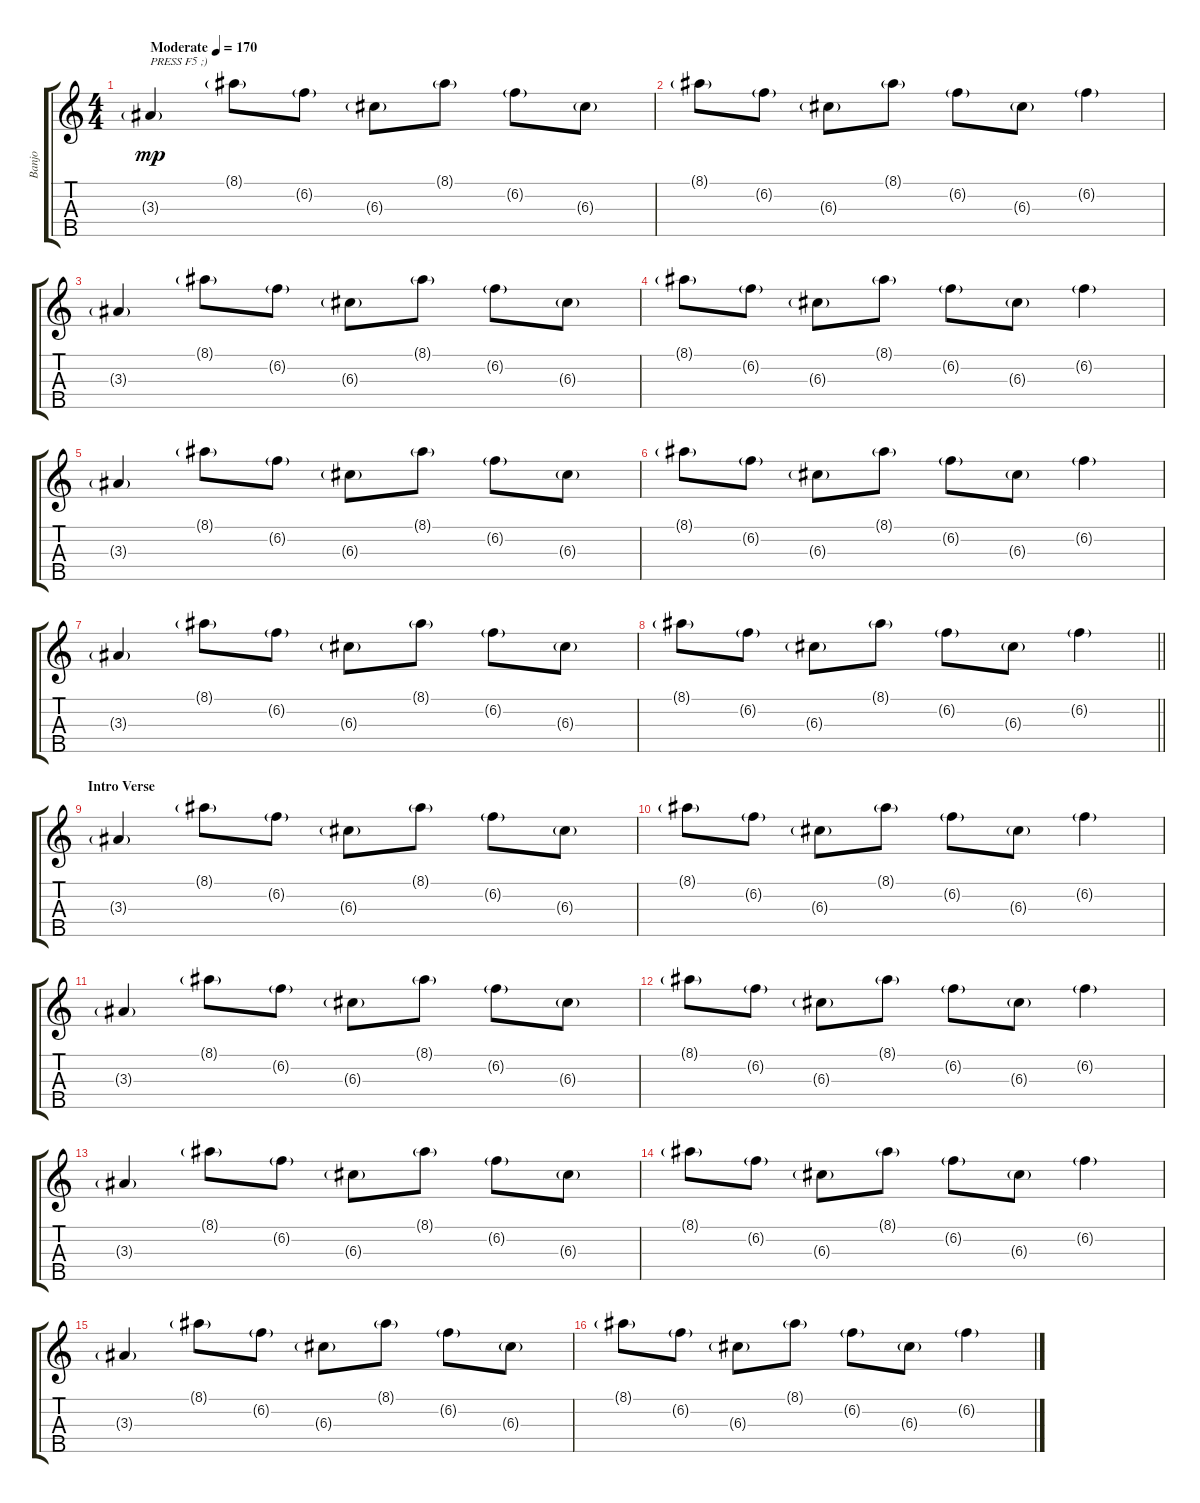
\track ("Banjo" "Banjo") {instrument banjo}
\staff {score tabs}
\tuning (D4 B3 G3 C3 G4) {hide}
\displaytranspose 12
\ts (4 4)
\tempo (170 "Moderate")
\clef g2
\ks c
3.3{g}.4{txt "PRESS F5 ;)" dy mp instrument banjo} 8.1{g}.8 6.2{g}.8 6.3{g}.8 8.1{g}.8 6.2{g}.8 6.3{g}.8 |
8.1{g}.8 6.2{g}.8 6.3{g}.8 8.1{g}.8 6.2{g}.8 6.3{g}.8 6.2{g}.4 |
3.3{g}.4 8.1{g}.8 6.2{g}.8 6.3{g}.8 8.1{g}.8 6.2{g}.8 6.3{g}.8 |
8.1{g}.8 6.2{g}.8 6.3{g}.8 8.1{g}.8 6.2{g}.8 6.3{g}.8 6.2{g}.4 |
3.3{g}.4 8.1{g}.8 6.2{g}.8 6.3{g}.8 8.1{g}.8 6.2{g}.8 6.3{g}.8 |
8.1{g}.8 6.2{g}.8 6.3{g}.8 8.1{g}.8 6.2{g}.8 6.3{g}.8 6.2{g}.4 |
3.3{g}.4 8.1{g}.8 6.2{g}.8 6.3{g}.8 8.1{g}.8 6.2{g}.8 6.3{g}.8 |
\barLineRight lightlight
8.1{g}.8 6.2{g}.8 6.3{g}.8 8.1{g}.8 6.2{g}.8 6.3{g}.8 6.2{g}.4 |
\section ("" "Intro Verse")
3.3{g}.4 8.1{g}.8 6.2{g}.8 6.3{g}.8 8.1{g}.8 6.2{g}.8 6.3{g}.8 |
8.1{g}.8 6.2{g}.8 6.3{g}.8 8.1{g}.8 6.2{g}.8 6.3{g}.8 6.2{g}.4 |
3.3{g}.4 8.1{g}.8 6.2{g}.8 6.3{g}.8 8.1{g}.8 6.2{g}.8 6.3{g}.8 |
8.1{g}.8 6.2{g}.8 6.3{g}.8 8.1{g}.8 6.2{g}.8 6.3{g}.8 6.2{g}.4 |
3.3{g}.4 8.1{g}.8 6.2{g}.8 6.3{g}.8 8.1{g}.8 6.2{g}.8 6.3{g}.8 |
8.1{g}.8 6.2{g}.8 6.3{g}.8 8.1{g}.8 6.2{g}.8 6.3{g}.8 6.2{g}.4 |
3.3{g}.4 8.1{g}.8 6.2{g}.8 6.3{g}.8 8.1{g}.8 6.2{g}.8 6.3{g}.8 |
8.1{g}.8 6.2{g}.8 6.3{g}.8 8.1{g}.8 6.2{g}.8 6.3{g}.8 6.2{g}.4
